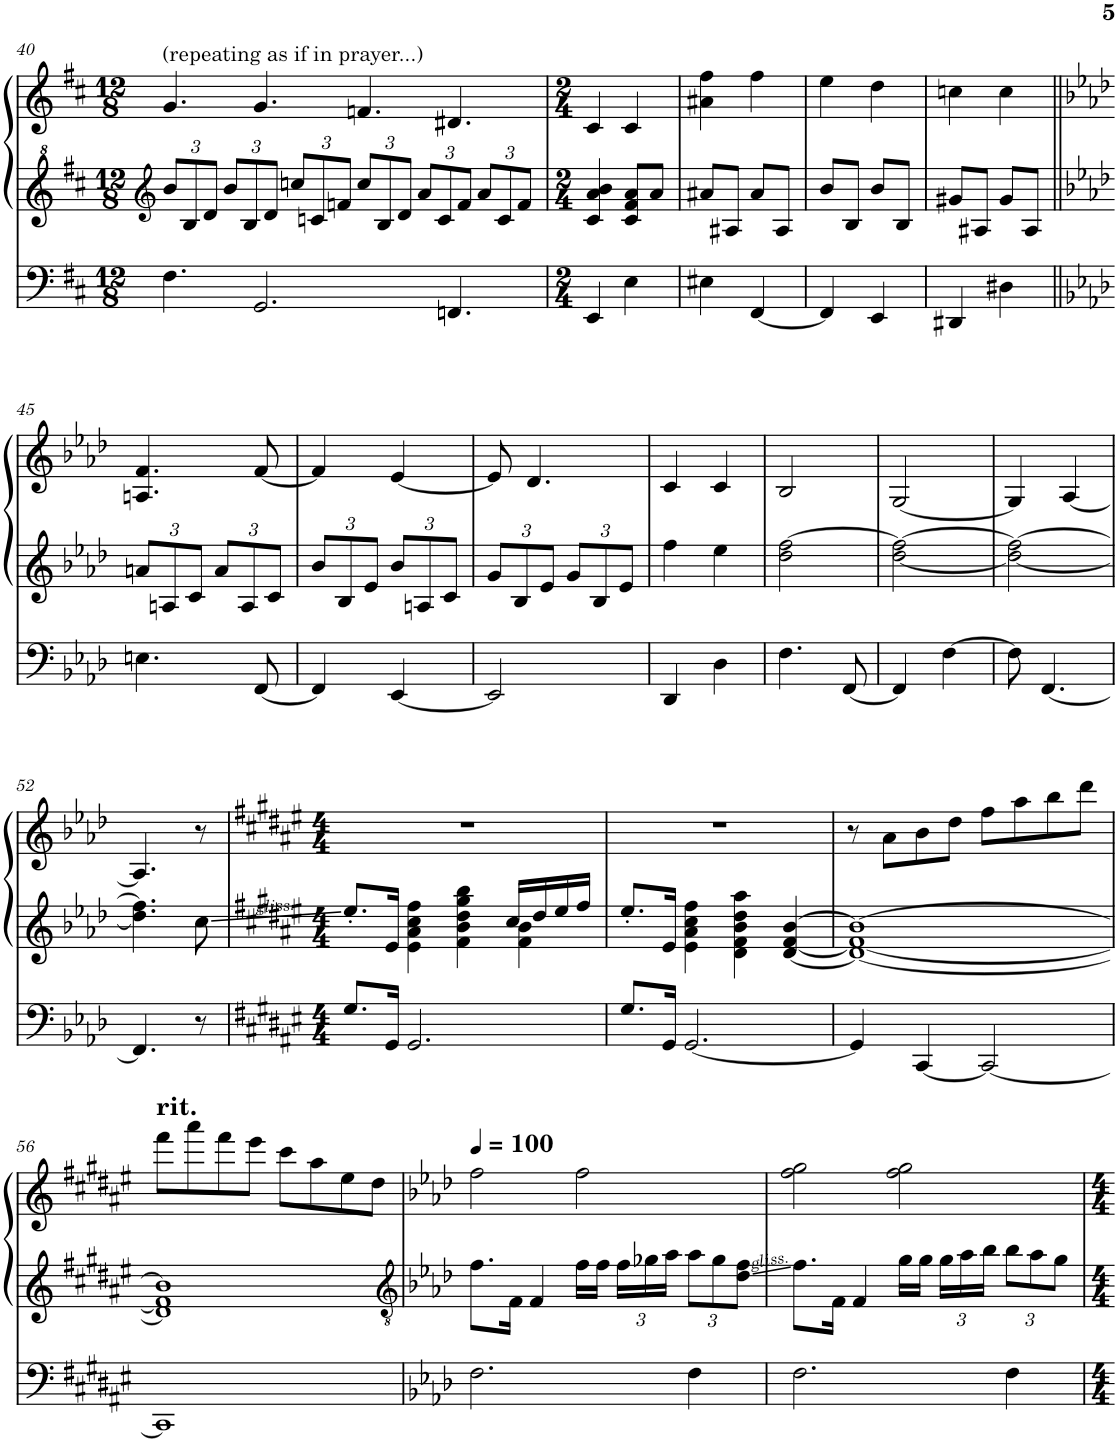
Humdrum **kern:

**kern	**kern	**kern
*part1	*part1	*part1
*staff3	*staff2	*staff1
*I"Organ	*	*
*I'Org.	*	*
!!LO:PB:g=z
*clefF4	*clefG2	*clefG2
*k[f#c#]	*k[f#c#]	*k[f#c#]
*M12/8	*M12/8	*M12/8
*	*Xbrackettup	*
=40	=40	=40
!	!	!LO:TX:a:t=(repeating as if in prayer...)
4.F#\	12b/L	4.g/
.	12B/	.
.	12d/J	.
.	12b/L	.
.	12B/	.
2.GG/	.	4.g/
.	12d/J	.
.	12ccn/L	.
.	12cn/	.
.	12fn/J	.
.	12cc/L	4.fn/
.	12B/	.
.	12d/J	.
.	12a/L	.
.	12c/	.
4.FFn/	.	4.d#X/
.	12f/J	.
.	12a/L	.
.	12c/	.
.	12f/J	.
=41	=41	=41
*M2/4	*M2/4	*M2/4
4EE/	4c#/ 4a/ 4b/	4c#/
4E\	8c#/ 8f#/ 8a/L	4c#/
.	8a/J	.
=42	=42	=42
4E#X\	8a#X/L	4a#X\ 4ff#\
.	8A#X/J	.
[4FF#/	8a#/L	4ff#\
.	8A#/J	.
=43	=43	=43
4FF#/]	8b/L	4ee\
.	8B/J	.
4EE/	8b/L	4dd\
.	8B/J	.
=44	=44	=44
4DD#X/	8g#X/L	4ccn\
.	8A#X/J	.
4D#X\	8g#/L	4cc\
.	8A#/J	.
!!LO:LB:g=z
=45||	=45||	=45||
*k[b-e-a-d-]	*k[b-e-a-d-]	*k[b-e-a-d-]
4.En\	12an/L	4.An/ 4.f/
.	12An/	.
.	12c/J	.
.	12a/L	.
.	12A/	.
[8FF/	.	[8f/
.	12c/J	.
=46	=46	=46
4FF/]	12b-/L	4f/]
.	12B-/	.
.	12e-/J	.
[4EE-/	12b-/L	[4e-/
.	12An/	.
.	12c/J	.
=47	=47	=47
2EE-/]	12g/L	8e-/]
.	12B-/	.
.	.	4.d-/
.	12e-/J	.
.	12g/L	.
.	12B-/	.
.	12e-/J	.
=48	=48	=48
4DD-/	4ff\	4c/
4D-\	4ee-\	4c/
=49	=49	=49
4.F\	2dd-\ [2ff\	2B-/
[8FF/	.	.
=50	=50	=50
4FF/]	[2dd-\ 2ff\_	[2G/
[4F\	.	.
=51	=51	=51
8F\]	2dd-\_ 2ff\_	4G/]
[4.FF/	.	.
.	.	[4A-/
!!LO:LB:g=z
=52	=52	=52
4.FF/]	4.dd-\] 4.ff\]	4.A-/]
8r	8cc\	8r
=53	=53	=53
*k[f#c#g#d#a#e#]	*k[f#c#g#d#a#e#]	*k[f#c#g#d#a#e#]
*M4/4	*M4/4	*M4/4
*	*^	*
8.G#/L	8.ee#'/L	2.ryy	1r
16GG#/Jk	16e#/Jk	.	.
2.GG#/	4e#\ 4a#\ 4cc#\ 4ff#\	.	.
.	4f#\ 4b\ 4dd#\ 4gg#\ 4bb\	.	.
.	16cc#/LL	4f#\ 4b\	.
.	16dd#/	.	.
.	16ee#/	.	.
.	16ff#/JJ	.	.
*	*v	*v	*
=54	=54	=54
8.G#/L	8.ee#'/L	1r
16GG#/Jk	16e#/Jk	.
[2.GG#/	4e#\ 4a#\ 4cc#\ 4ff#\	.
.	4d#\ 4f#\ 4b\ 4dd#\ 4aa#\	.
.	[4d#/ [4f#/ [4b/	.
=55	=55	=55
4GG#/]	1d#_ 1f#_ 1b_	8r
.	.	8a#\L
[4CC#/	.	8b\
.	.	8dd#\J
2CC#/_	.	8ff#\L
.	.	8aa#\
.	.	8bb\
.	.	8ddd#\J
!!LO:LB:g=z
=56	=56	=56
!	!	!LO:TX:a:t=rit.
1CC#]	1d#] 1f#] 1b]	8fff#\L
.	.	8aaa#\
.	.	8fff#\
.	.	8eee#\J
.	.	8ccc#\L
.	.	8aa#\
.	.	8ee#\
.	.	8dd#\J
=57	=57	=57
*	*clefGv2	*
*k[b-e-a-d-]	*k[b-e-a-d-]	*k[b-e-a-d-]
*	*	*MM100
2.F\	8.f\L	2ff\
.	16F\Jk	.
.	4F/	.
.	16f\LL	2ff\
.	16f\JJ	.
.	24f\LL	.
.	24g-X\	.
.	24a-\JJ	.
4F\	12a-\L	.
.	12g-\	.
.	12d-\ 12f\J	.
=58	=58	=58
2.F\	8.f\L	2ff\ 2gg\
.	16F\Jk	.
.	4F/	.
.	16g\LL	2ff\ 2gg\
.	16g\JJ	.
.	24g\LL	.
.	24a-\	.
.	24b-\JJ	.
4F\	12b-\L	.
.	12a-\	.
.	12g\J	.
=	=	=
*-	*-	*-
